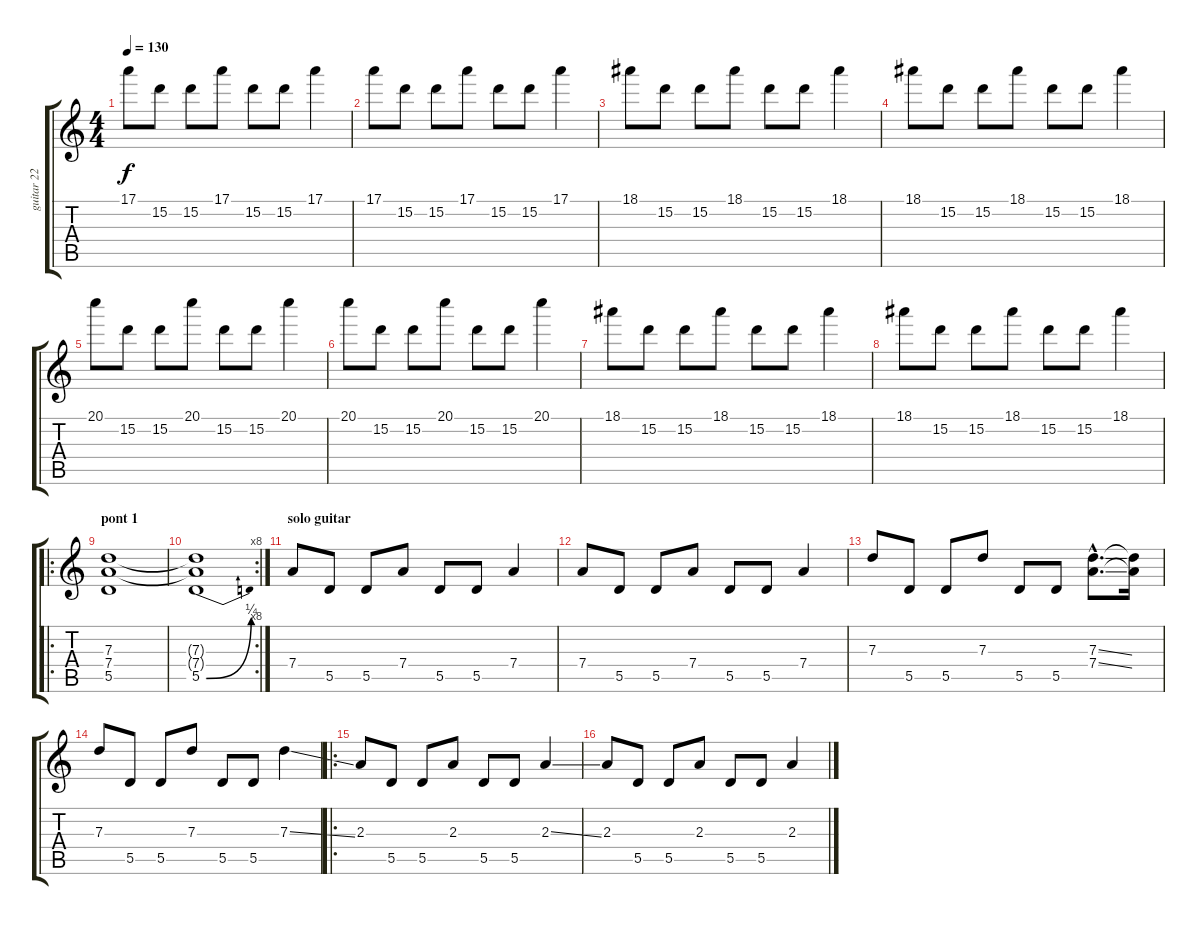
\track ("guitar 22 frets" "guitar 22 ") {instrument overdrivenguitar}
\staff {score tabs}
\tuning (E4 B3 G3 D3 A2 E2) {hide}
\ts (4 4)
\tempo 130
\clef g2
\ks c
17.1.8{dy f} 15.2.8 15.2.8 17.1.8 15.2.8 15.2.8 17.1.4 |
17.1.8 15.2.8 15.2.8 17.1.8 15.2.8 15.2.8 17.1.4 |
18.1.8 15.2.8 15.2.8 18.1.8 15.2.8 15.2.8 18.1.4 |
18.1.8 15.2.8 15.2.8 18.1.8 15.2.8 15.2.8 18.1.4 |
20.1.8 15.2.8 15.2.8 20.1.8 15.2.8 15.2.8 20.1.4 |
20.1.8 15.2.8 15.2.8 20.1.8 15.2.8 15.2.8 20.1.4 |
18.1.8 15.2.8 15.2.8 18.1.8 15.2.8 15.2.8 18.1.4 |
18.1.8 15.2.8 15.2.8 18.1.8 15.2.8 15.2.8 18.1.4{balance 8} |
\ro
\section ("" "pont 1")
(7.3 7.4 5.5).1 |
\rc 8
(7.3{t} 7.4{t} 5.5{be (bend 0 0 60 1)}).1 |
\section ("" "solo guitar")
7.4.8 5.5.8 5.5.8 7.4.8 5.5.8 5.5.8 7.4.4 |
7.4.8 5.5.8 5.5.8 7.4.8 5.5.8 5.5.8 7.4.4 |
7.3.8 5.5.8 5.5.8 7.3.8 5.5.8 5.5.8 (7.3{ss hac} 7.4{ss hac}).8{d} (7.3{t} 7.4{t}).16 |
7.3.8 5.5.8 5.5.8 7.3.8 5.5.8 5.5.8 7.3{ss}.4 |
\ro
2.3.8 5.5.8 5.5.8 2.3.8 5.5.8 5.5.8 2.3{ss}.4 |
2.3.8 5.5.8 5.5.8 2.3.8 5.5.8 5.5.8 2.3.4
